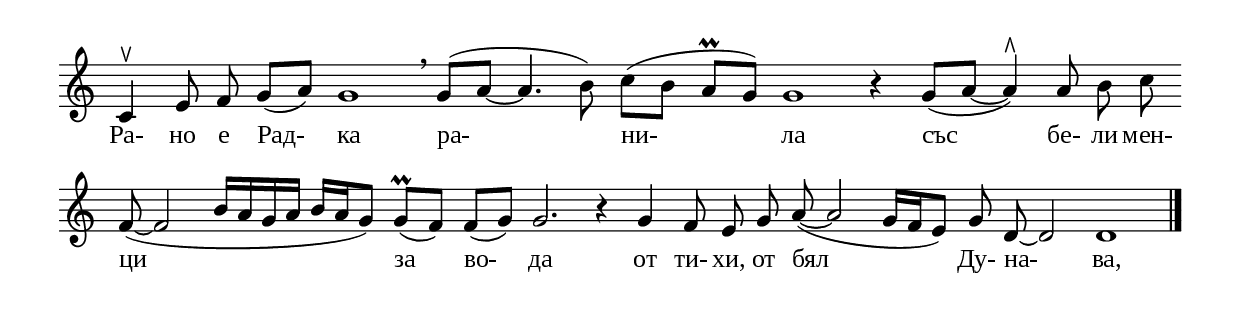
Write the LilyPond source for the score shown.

%{
td_138_1_26c
%}

\include "td-preamble.ly"

\score {
\relative c' {
%\tempo 4 = 112
\cadenzaOn
c4^\ltoe e8 f\noBeam g[( a]) g1 \breathe g8[( a]~ a4. b8) c[( b] a\prall[ g]) g1 r4
g8[( a]~ a4^\rtoe) a8 b\noBeam c 
\bar ""
f,8(~ f2 b16[ a g a] b[ a g8]) g\prall[( f]) f[( g]) g2. r4
g f8 e\noBeam g a\noBeam(~ a2 g16[ f e8]) g8 d\noBeam~ d2 d1
 \bar "|." 
}
\addlyrics { Ра- но е Рад- ка ра- ни- ла със бе- ли мен- ци за во- да 
от ти- хи, от бял Ду- на- ва, }
%
\layout {
   \context { 
	    \Staff \remove "Time_signature_engraver" } 
  indent = #0
  line-width = 190\mm
  ragged-right=##f
}
%
\midi { 
	\context {
		\Score tempoWholesPerMinute = #(ly:make-moment 112 4)
		}
	}
}
%
\header{
%  opus = "ТД-138,1,26"
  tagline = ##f
}


